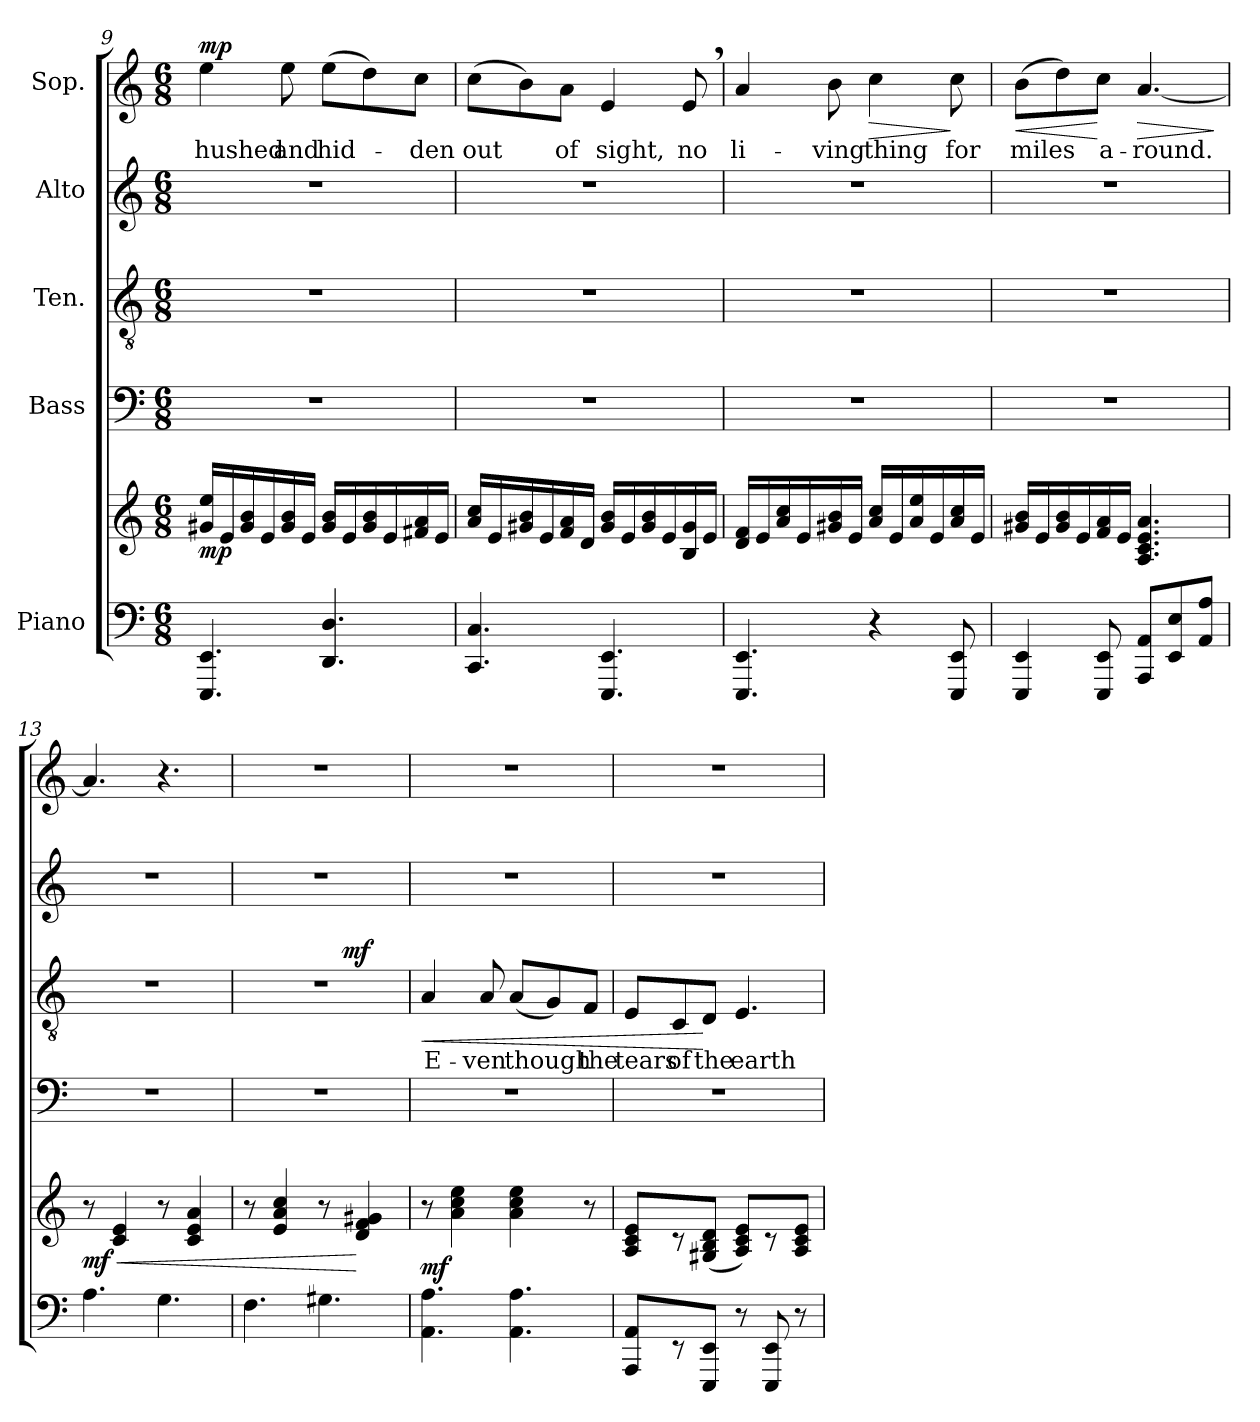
**kern	**kern	**dynam	**kern	**kern	**text	**dynam	**kern	**kern	**text	**dynam
*part5	*part5	*part5	*part4	*part3	*part3	*part3	*part2	*part1	*part1	*part1
*staff6	*staff5	*staff5/6	*staff4	*staff3	*staff3	*staff3	*staff2	*staff1	*staff1	*staff1
*I"Piano	*	*	*I"Bass	*I"Ten.	*	*	*I"Alto	*I"Sop.	*	*
!!LO:LB:g=z
*clefF4	*clefG2	*	*clefF4	*clefGv2	*	*	*clefG2	*clefG2	*	*
*M6/8	*M6/8	*	*M6/8	*M6/8	*	*	*M6/8	*M6/8	*	*
=9	=9	=9	=9	=9	=9	=9	=9	=9	=9	=9
!	!	!LO:DY:b	!	!	!	!	!	!	!LO:LY:b	!LO:DY:a
4.EE/ 4.EEE/	16g#X/ 16ee/L	mp	2.r	2.r	.	.	2.r	4ee\	hushed	mp
.	16e/	.	.	.	.	.	.	.	.	.
.	16b/ 16g#/	.	.	.	.	.	.	.	.	.
.	16e/	.	.	.	.	.	.	.	.	.
!	!	!	!	!	!	!	!	!	!LO:LY:b	!
.	16b/ 16g#/	.	.	.	.	.	.	8ee\	and	.
.	16e/J	.	.	.	.	.	.	.	.	.
!	!	!	!	!	!	!	!	!	!LO:LY:b	!
4.D/ 4.DD/	16b/ 16g#/L	.	.	.	.	.	.	(>8ee\L	hid-	.
.	16e/	.	.	.	.	.	.	.	.	.
.	16g#/ 16b/	.	.	.	.	.	.	8dd\)	.	.
.	16e/	.	.	.	.	.	.	.	.	.
!	!	!	!	!	!	!	!	!	!LO:LY:b	!
.	16f#X/ 16a/	.	.	.	.	.	.	8cc\J	-den	.
.	16e/J	.	.	.	.	.	.	.	.	.
=10	=10	=10	=10	=10	=10	=10	=10	=10	=10	=10
!	!	!	!	!	!	!	!	!	!LO:LY:b	!
4.CC/ 4.C/	16cc/ 16a/L	.	2.r	2.r	.	.	2.r	(>8cc\L	out	.
.	16e/	.	.	.	.	.	.	.	.	.
.	16b/ 16g#X/	.	.	.	.	.	.	8b\)	.	.
.	16e/	.	.	.	.	.	.	.	.	.
!	!	!	!	!	!	!	!	!	!LO:LY:b:cj	!
.	16a/ 16f/	.	.	.	.	.	.	8a\J	of	.
.	16d/J	.	.	.	.	.	.	.	.	.
!	!	!	!	!	!	!	!	!	!LO:LY:b	!
4.EE/ 4.EEE/	16b/ 16g#/L	.	.	.	.	.	.	4e/	sight,	.
.	16e/	.	.	.	.	.	.	.	.	.
.	16g#/ 16b/	.	.	.	.	.	.	.	.	.
.	16e/	.	.	.	.	.	.	.	.	.
!	!	!	!	!	!	!	!	!	!LO:LY:b:cj	!
.	16B/ 16g#/	.	.	.	.	.	.	8e,>/	no	.
.	16e/J	.	.	.	.	.	.	.	.	.
=11	=11	=11	=11	=11	=11	=11	=11	=11	=11	=11
!	!	!	!	!	!	!	!	!	!LO:LY:b:cj	!
4.EEE/ 4.EE/	16f/ 16d/L	.	2.r	2.r	.	.	2.r	4a/	li-	.
.	16e/	.	.	.	.	.	.	.	.	.
.	16cc/ 16a/	.	.	.	.	.	.	.	.	.
.	16e/	.	.	.	.	.	.	.	.	.
!	!	!	!	!	!	!	!	!	!LO:LY:b	!
.	16b/ 16g#X/	.	.	.	.	.	.	8b\	-ving	.
.	16e/J	.	.	.	.	.	.	.	.	.
!	!	!	!	!	!	!	!	!	!LO:LY:b	!LO:HP:b
4r	16cc/ 16a/L	.	.	.	.	.	.	4cc\	thing	>
.	16e/	.	.	.	.	.	.	.	.	.
.	16ee/ 16a/	.	.	.	.	.	.	.	.	.
.	16e/	.	.	.	.	.	.	.	.	.
!	!	!	!	!	!	!	!	!	!LO:LY:b	!
8EE/ 8EEE/	16cc/ 16a/	.	.	.	.	.	.	8cc\	for	]
.	16e/J	.	.	.	.	.	.	.	.	.
!!LO:PB:g=z
=12	=12	=12	=12	=12	=12	=12	=12	=12	=12	=12
!	!	!	!LO:N:vis=1	!LO:N:vis=1	!	!	!LO:N:vis=1	!	!LO:LY:b	!LO:HP:b
4EEE/ 4EE/	16g#X/ 16b/L	.	2.r	2.r	.	.	2.r	(>8b\L	miles	<
.	16e/	.	.	.	.	.	.	.	.	.
.	16b/ 16g#/	.	.	.	.	.	.	8dd\)	.	.
.	16e/	.	.	.	.	.	.	.	.	.
!	!	!	!	!	!	!	!	!	!LO:LY:b:cj	!
8EE/ 8EEE/	16f/ 16a/	.	.	.	.	.	.	8cc\J	a-	[
.	16e/J	.	.	.	.	.	.	.	.	.
!	!	!	!	!	!	!	!	!	!LO:LY:b	!LO:HP:b
8AA/ 8AAA/L	4.a/ 4.e/ 4.c/ 4.A/	.	.	.	.	.	.	[<4.a/	-round.	>
8EE/ 8E/	.	.	.	.	.	.	.	.	.	.
8AA/ 8A/J	.	.	.	.	.	.	.	.	.	.
.	.	.	.	.	.	.	.	.	.	]
=13	=13	=13	=13	=13	=13	=13	=13	=13	=13	=13
!	!	!LO:HP:b	!LO:N:vis=1	!LO:N:vis=1	!	!	!LO:N:vis=1	!	!	!
!	!	!LO:DY:n=1:b	!	!	!	!	!	!	!	!
4.A\	8r	< mf	2.r	2.r	.	.	2.r	4.a/]	.	.
.	4c/ 4e/	.	.	.	.	.	.	.	.	.
4.G\	8r	.	.	.	.	.	.	4.r	.	.
.	4a/ 4c/ 4e/	.	.	.	.	.	.	.	.	.
=14	=14	=14	=14	=14	=14	=14	=14	=14	=14	=14
!	!	!	!LO:N:vis=1	!LO:N:vis=1	!	!	!LO:N:vis=1	!LO:N:vis=1	!	!
*	*	*	*	*^	*	*	*	*	*	*
4.F\	8r	.	2.r	2.r	4...ryy	.	.	2.r	2.r	.	.
.	4e/ 4a/ 4cc/	.	.	.	.	.	.	.	.	.	.
4.G#X\	8r	.	.	.	.	.	.	.	.	.	.
!	!	!	!	!	!	!	!LO:DY:a	!	!	!	!
.	.	.	.	.	4ryy	.	mf	.	.	.	.
.	4f/ 4d/ 4g#X/	[	.	.	.	.	.	.	.	.	.
.	.	.	.	.	32ryy	.	.	.	.	.	.
=15	=15	=15	=15	=15	=15	=15	=15	=15	=15	=15	=15
!	!	!LO:DY:a=2	!LO:N:vis=1	!	!	!LO:LY:b:cj	!LO:HP:b	!LO:N:vis=1	!LO:N:vis=1	!	!
*	*	*	*	*v	*v	*	*	*	*	*	*
4.A\ 4.AA\	8r	mf	2.r	4A/	E-	<	2.r	2.r	.	.
.	4cc\ 4ee\ 4a\	.	.	.	.	.	.	.	.	.
!	!	!	!	!	!LO:LY:b:cj	!	!	!	!	!
.	.	.	.	8A/	-ven	.	.	.	.	.
!	!	!	!	!	!LO:LY:b	!	!	!	!	!
4.A\ 4.AA\	4a\ 4cc\ 4ee\	.	.	(<8A/L	though	.	.	.	.	.
.	.	.	.	8G/)	.	.	.	.	.	.
!	!	!	!	!	!LO:LY:b:cj	!	!	!	!	!
.	8r	.	.	8F/J	the	.	.	.	.	.
=16	=16	=16	=16	=16	=16	=16	=16	=16	=16	=16
!	!	!	!LO:N:vis=1	!	!LO:LY:b:cj	!	!LO:N:vis=1	!LO:N:vis=1	!	!
8AAA/ 8AA/L	8e/ 8c/ 8A/L	.	2.r	8E/L	tears	.	2.r	2.r	.	.
!	!	!	!	!	!LO:LY:b:cj	!	!	!	!	!
8r	8r	.	.	8C/	of	.	.	.	.	.
!	!	!	!	!	!LO:LY:b:cj	!	!	!	!	!
8EE/ 8EEE/J	(<8d/ 8G#X/ 8B/J	.	.	8D/J	the	[	.	.	.	.
!	!	!	!	!	!LO:LY:b:cj	!	!	!	!	!
8r	8e/ 8c/ 8A/L)	.	.	4.E/	earth	.	.	.	.	.
8EE/ 8EEE/	8r	.	.	.	.	.	.	.	.	.
8r	8e/ 8c/ 8A/J	.	.	.	.	.	.	.	.	.
=	=	=	=	=	=	=	=	=	=	=
*-	*-	*-	*-	*-	*-	*-	*-	*-	*-	*-
